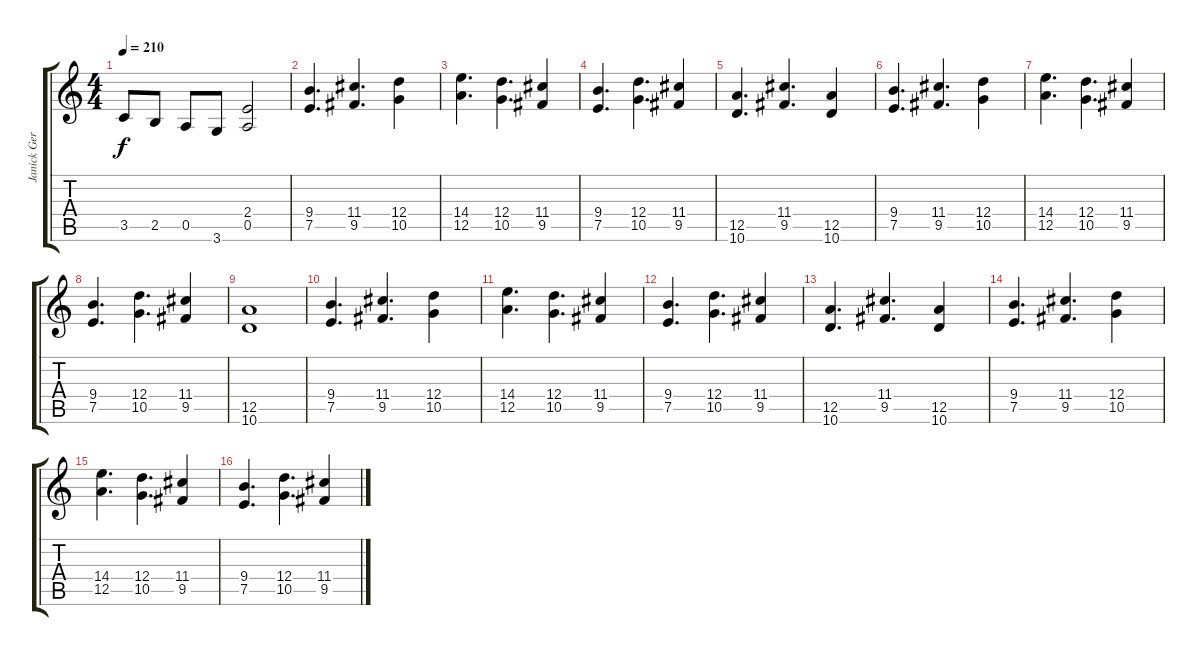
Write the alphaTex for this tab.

\track ("Janick Gers" "Janick Ger") {instrument distortionguitar}
\staff {score tabs}
\tuning (E4 B3 G3 D3 A2 E2) {hide}
\ts (4 4)
\tempo 210
\clef g2
\ks c
3.5.8{dy f} 2.5.8 0.5.8 3.6.8 (2.4 0.5).2 |
(9.4 7.5).4{d} (11.4 9.5).4{d} (12.4 10.5).4 |
(14.4 12.5).4{d} (12.4 10.5).4{d} (11.4 9.5).4 |
(9.4 7.5).4{d} (12.4 10.5).4{d} (11.4 9.5).4 |
(12.5 10.6).4{d} (11.4 9.5).4{d} (12.5 10.6).4 |
(9.4 7.5).4{d} (11.4 9.5).4{d} (12.4 10.5).4 |
(14.4 12.5).4{d} (12.4 10.5).4{d} (11.4 9.5).4 |
(9.4 7.5).4{d} (12.4 10.5).4{d} (11.4 9.5).4 |
(12.5 10.6).1 |
(9.4 7.5).4{d} (11.4 9.5).4{d} (12.4 10.5).4 |
(14.4 12.5).4{d} (12.4 10.5).4{d} (11.4 9.5).4 |
(9.4 7.5).4{d} (12.4 10.5).4{d} (11.4 9.5).4 |
(12.5 10.6).4{d} (11.4 9.5).4{d} (12.5 10.6).4 |
(9.4 7.5).4{d} (11.4 9.5).4{d} (12.4 10.5).4 |
(14.4 12.5).4{d} (12.4 10.5).4{d} (11.4 9.5).4 |
(9.4 7.5).4{d} (12.4 10.5).4{d} (11.4 9.5).4
